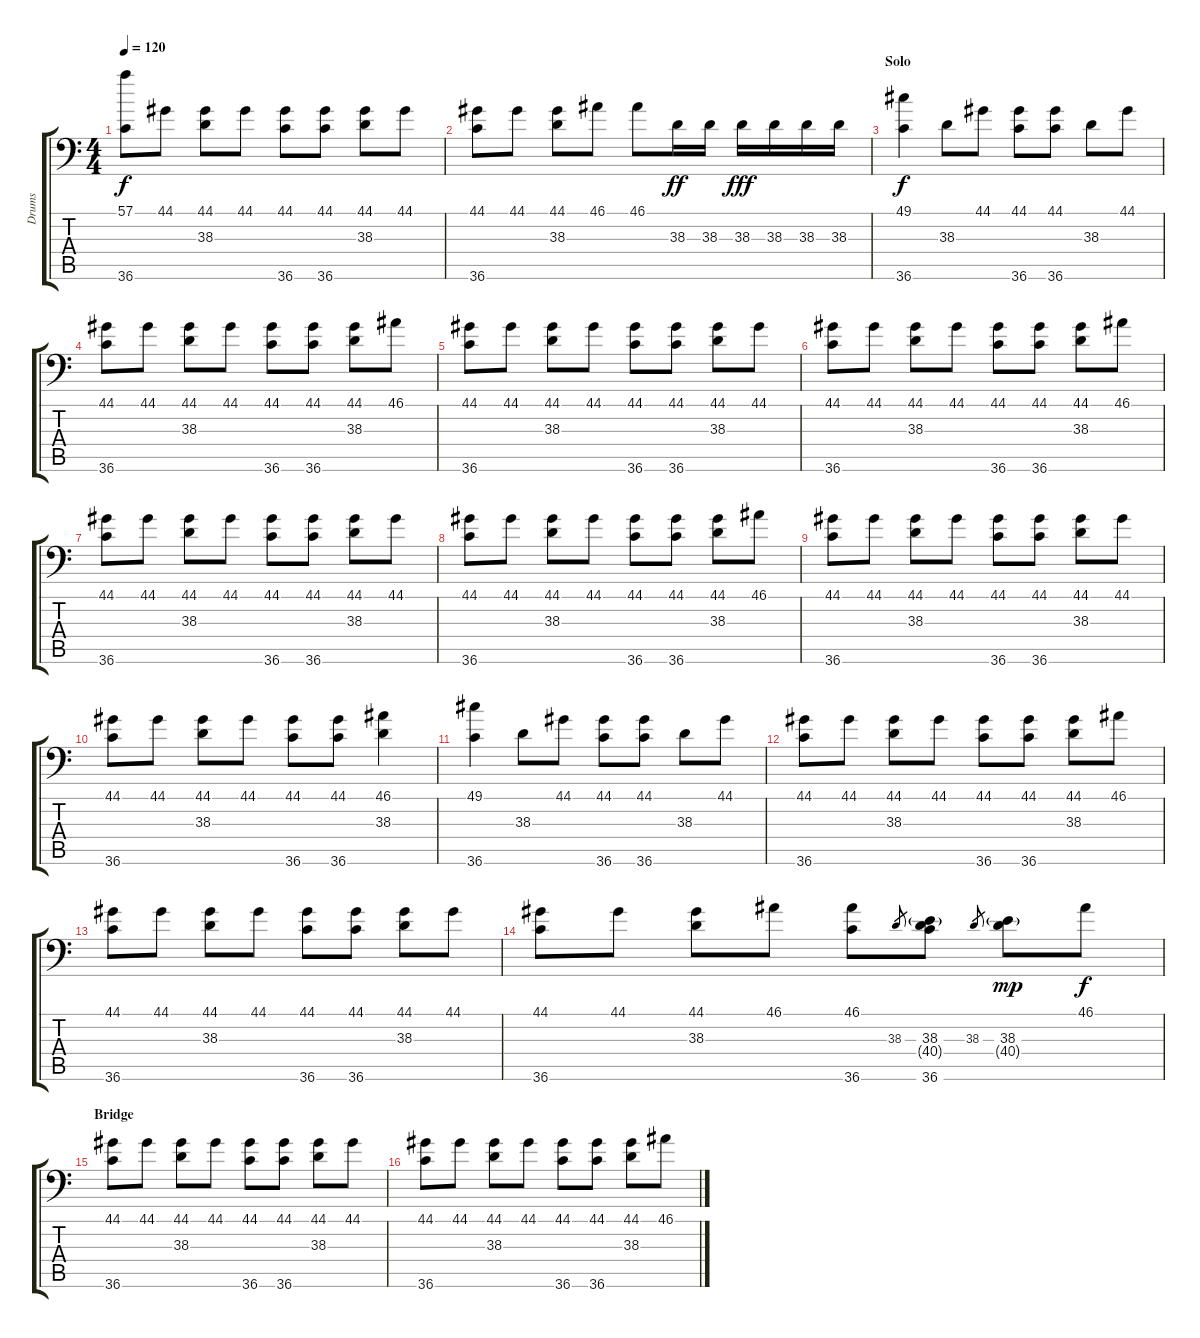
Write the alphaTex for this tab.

\track ("Drums" "Drums") {instrument acousticgrandpiano}
\staff {score tabs}
\tuning (C-1 C-1 C-1 C-1 C-1 C-1) {hide}
\ts (4 4)
\tempo 120
\clef f4
\ks c
(57.1 36.6).8{dy f} 44.1.8 (44.1 38.3).8 44.1.8 (44.1 36.6).8 (44.1 36.6).8 (44.1 38.3).8 44.1.8 |
(44.1 36.6).8 44.1.8 (44.1 38.3).8 46.1.8 46.1.8 38.3.16{dy ff} 38.3.16 38.3.16{dy fff} 38.3.16 38.3.16 38.3.16 |
\section ("" "Solo")
(49.1 36.6).4{dy f} 38.3.8 44.1.8 (44.1 36.6).8 (44.1 36.6).8 38.3.8 44.1.8 |
(44.1 36.6).8 44.1.8 (44.1 38.3).8 44.1.8 (44.1 36.6).8 (44.1 36.6).8 (44.1 38.3).8 46.1.8 |
(44.1 36.6).8 44.1.8 (44.1 38.3).8 44.1.8 (44.1 36.6).8 (44.1 36.6).8 (44.1 38.3).8 44.1.8 |
(44.1 36.6).8 44.1.8 (44.1 38.3).8 44.1.8 (44.1 36.6).8 (44.1 36.6).8 (44.1 38.3).8 46.1.8 |
(44.1 36.6).8 44.1.8 (44.1 38.3).8 44.1.8 (44.1 36.6).8 (44.1 36.6).8 (44.1 38.3).8 44.1.8 |
(44.1 36.6).8 44.1.8 (44.1 38.3).8 44.1.8 (44.1 36.6).8 (44.1 36.6).8 (44.1 38.3).8 46.1.8 |
(44.1 36.6).8 44.1.8 (44.1 38.3).8 44.1.8 (44.1 36.6).8 (44.1 36.6).8 (44.1 38.3).8 44.1.8 |
(44.1 36.6).8 44.1.8 (44.1 38.3).8 44.1.8 (44.1 36.6).8 (44.1 36.6).8 (46.1 38.3).4 |
(49.1 36.6).4 38.3.8 44.1.8 (44.1 36.6).8 (44.1 36.6).8 38.3.8 44.1.8 |
(44.1 36.6).8 44.1.8 (44.1 38.3).8 44.1.8 (44.1 36.6).8 (44.1 36.6).8 (44.1 38.3).8 46.1.8 |
(44.1 36.6).8 44.1.8 (44.1 38.3).8 44.1.8 (44.1 36.6).8 (44.1 36.6).8 (44.1 38.3).8 44.1.8 |
(44.1 36.6).8 44.1.8 (44.1 38.3).8 46.1.8 (46.1 36.6).8 38.3.8{gr} (38.3 40.4{g} 36.6).8 38.3.8{gr} (38.3 40.4{g}).8{dy mp} 46.1.8{dy f} |
\section ("" "Bridge")
(44.1 36.6).8 44.1.8 (44.1 38.3).8 44.1.8 (44.1 36.6).8 (44.1 36.6).8 (44.1 38.3).8 44.1.8 |
(44.1 36.6).8 44.1.8 (44.1 38.3).8 44.1.8 (44.1 36.6).8 (44.1 36.6).8 (44.1 38.3).8 46.1.8
